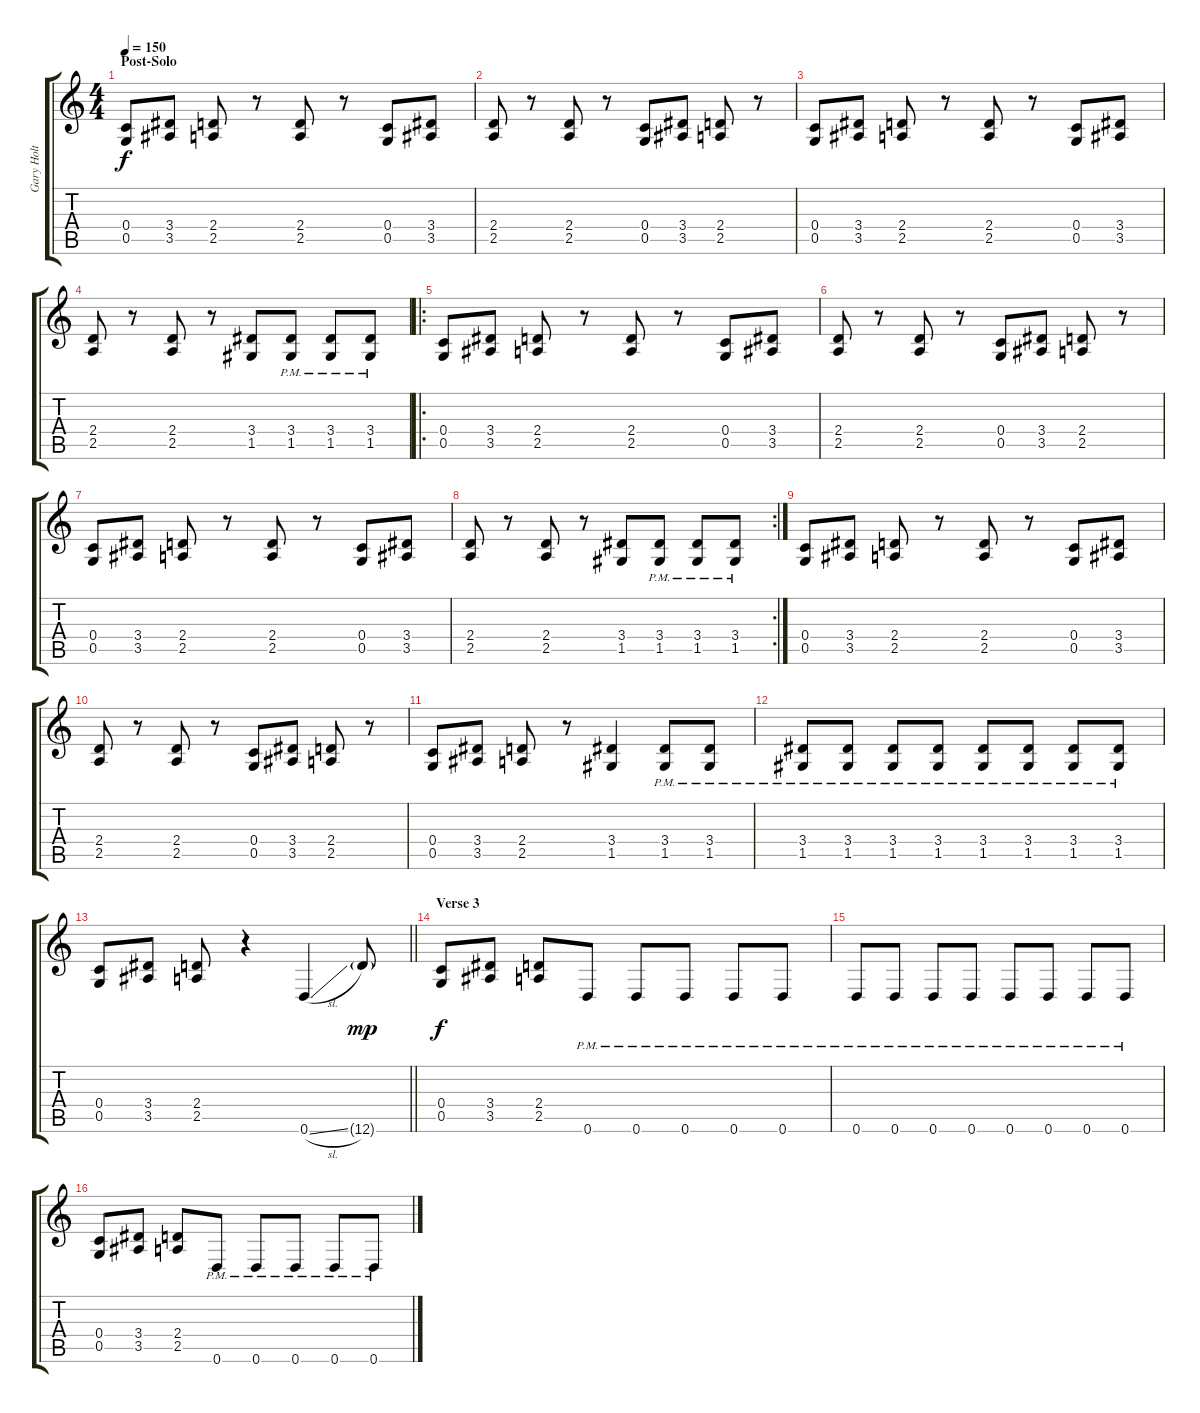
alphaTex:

\track ("Gary Holt" "Gary Holt") {instrument distortionguitar}
\staff {score tabs}
\tuning (D4 A3 F3 C3 G2 D2) {hide}
\ts (4 4)
\section ("" "Post-Solo")
\tempo 150
\clef g2
\ks c
(0.4 0.5).8{dy f} (3.4 3.5).8 (2.4 2.5).8 r.8 (2.4 2.5).8 r.8 (0.4 0.5).8 (3.4 3.5).8 |
(2.4 2.5).8 r.8 (2.4 2.5).8 r.8 (0.4 0.5).8 (3.4 3.5).8 (2.4 2.5).8 r.8 |
(0.4 0.5).8 (3.4 3.5).8 (2.4 2.5).8 r.8 (2.4 2.5).8 r.8 (0.4 0.5).8 (3.4 3.5).8 |
(2.4 2.5).8 r.8 (2.4 2.5).8 r.8 (3.4 1.5).8 (3.4{pm} 1.5{pm}).8 (3.4{pm} 1.5{pm}).8 (3.4{pm} 1.5{pm}).8 |
\ro
(0.4 0.5).8 (3.4 3.5).8 (2.4 2.5).8 r.8 (2.4 2.5).8 r.8 (0.4 0.5).8 (3.4 3.5).8 |
(2.4 2.5).8 r.8 (2.4 2.5).8 r.8 (0.4 0.5).8 (3.4 3.5).8 (2.4 2.5).8 r.8 |
(0.4 0.5).8 (3.4 3.5).8 (2.4 2.5).8 r.8 (2.4 2.5).8 r.8 (0.4 0.5).8 (3.4 3.5).8 |
\rc 2
(2.4 2.5).8 r.8 (2.4 2.5).8 r.8 (3.4 1.5).8 (3.4{pm} 1.5{pm}).8 (3.4{pm} 1.5{pm}).8 (3.4{pm} 1.5{pm}).8 |
(0.4 0.5).8 (3.4 3.5).8 (2.4 2.5).8 r.8 (2.4 2.5).8 r.8 (0.4 0.5).8 (3.4 3.5).8 |
(2.4 2.5).8 r.8 (2.4 2.5).8 r.8 (0.4 0.5).8 (3.4 3.5).8 (2.4 2.5).8 r.8 |
(0.4 0.5).8 (3.4 3.5).8 (2.4 2.5).8 r.8 (3.4 1.5).4 (3.4{pm} 1.5{pm}).8 (3.4{pm} 1.5{pm}).8 |
(3.4{pm} 1.5{pm}).8 (3.4{pm} 1.5{pm}).8 (3.4{pm} 1.5{pm}).8 (3.4{pm} 1.5{pm}).8 (3.4{pm} 1.5{pm}).8 (3.4{pm} 1.5{pm}).8 (3.4{pm} 1.5{pm}).8 (3.4{pm} 1.5{pm}).8 |
\barLineRight lightlight
(0.4 0.5).8 (3.4 3.5).8 (2.4 2.5).8 r.4 0.6{sl}.4 12.6{g}.8{dy mp} |
\section ("" "Verse 3")
(0.4 0.5).8{dy f} (3.4 3.5).8 (2.4 2.5).8 0.6{pm}.8 0.6{pm}.8 0.6{pm}.8 0.6{pm}.8 0.6{pm}.8 |
0.6{pm}.8 0.6{pm}.8 0.6{pm}.8 0.6{pm}.8 0.6{pm}.8 0.6{pm}.8 0.6{pm}.8 0.6{pm}.8 |
(0.4 0.5).8 (3.4 3.5).8 (2.4 2.5).8 0.6{pm}.8 0.6{pm}.8 0.6{pm}.8 0.6{pm}.8 0.6{pm}.8
